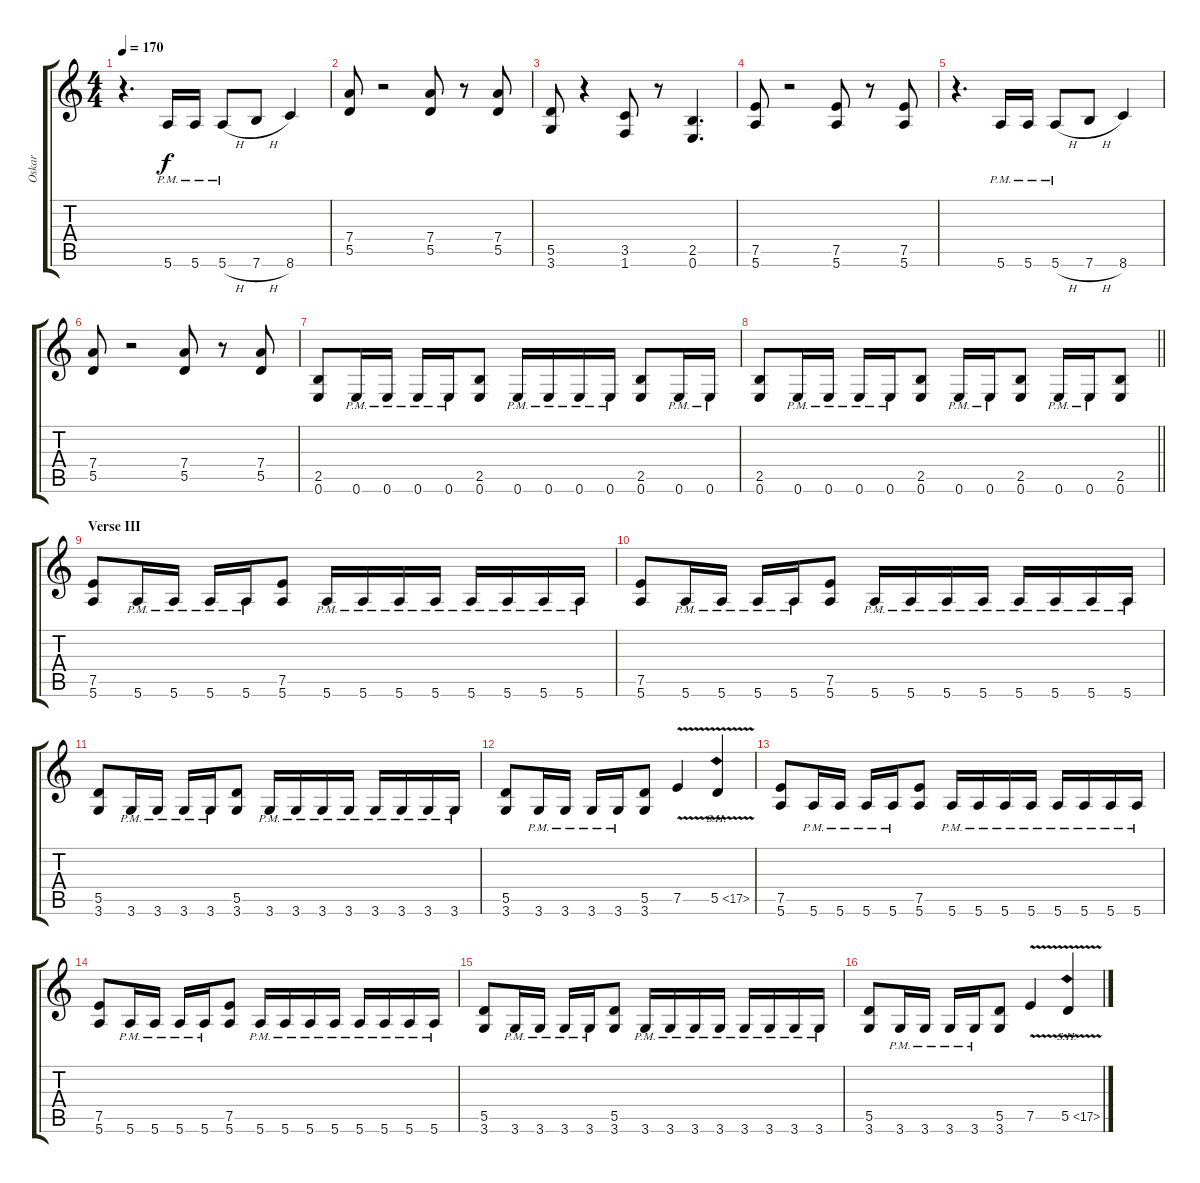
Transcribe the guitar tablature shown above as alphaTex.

\track ("Oskar" "Oskar") {instrument distortionguitar}
\staff {score tabs}
\tuning (E4 B3 G3 D3 A2 E2) {hide}
\ts (4 4)
\tempo 170
\clef g2
\ks c
r.4{d dy f} 5.6{pm}.16 5.6{pm}.16 5.6{h pm}.8 7.6{h}.8 8.6.4 |
(7.4 5.5).8 r.2 (7.4 5.5).8 r.8 (7.4 5.5).8 |
(5.5 3.6).8 r.4 (3.5 1.6).8 r.8 (2.5 0.6).4{d} |
(7.5 5.6).8 r.2 (7.5 5.6).8 r.8 (7.5 5.6).8 |
r.4{d} 5.6{pm}.16 5.6{pm}.16 5.6{h pm}.8 7.6{h}.8 8.6.4 |
(7.4 5.5).8 r.2 (7.4 5.5).8 r.8 (7.4 5.5).8 |
(2.5 0.6).8 0.6{pm}.16 0.6{pm}.16 0.6{pm}.16 0.6{pm}.16 (2.5 0.6).8 0.6{pm}.16 0.6{pm}.16 0.6{pm}.16 0.6{pm}.16 (2.5 0.6).8 0.6{pm}.16 0.6{pm}.16 |
\barLineRight lightlight
(2.5 0.6).8 0.6{pm}.16 0.6{pm}.16 0.6{pm}.16 0.6{pm}.16 (2.5 0.6).8 0.6{pm}.16 0.6{pm}.16 (2.5 0.6).8 0.6{pm}.16 0.6{pm}.16 (2.5 0.6).8 |
\section ("" "Verse III")
(7.5 5.6).8 5.6{pm}.16 5.6{pm}.16 5.6{pm}.16 5.6{pm}.16 (7.5 5.6).8 5.6{pm}.16 5.6{pm}.16 5.6{pm}.16 5.6{pm}.16 5.6{pm}.16 5.6{pm}.16 5.6{pm}.16 5.6{pm}.16 |
(7.5 5.6).8 5.6{pm}.16 5.6{pm}.16 5.6{pm}.16 5.6{pm}.16 (7.5 5.6).8 5.6{pm}.16 5.6{pm}.16 5.6{pm}.16 5.6{pm}.16 5.6{pm}.16 5.6{pm}.16 5.6{pm}.16 5.6{pm}.16 |
(5.5 3.6).8 3.6{pm}.16 3.6{pm}.16 3.6{pm}.16 3.6{pm}.16 (5.5 3.6).8 3.6{pm}.16 3.6{pm}.16 3.6{pm}.16 3.6{pm}.16 3.6{pm}.16 3.6{pm}.16 3.6{pm}.16 3.6{pm}.16 |
(5.5 3.6).8 3.6{pm}.16 3.6{pm}.16 3.6{pm}.16 3.6{pm}.16 (5.5 3.6).8 7.5{v}.4 5.5{sh 12 v}.4 |
(7.5 5.6).8 5.6{pm}.16 5.6{pm}.16 5.6{pm}.16 5.6{pm}.16 (7.5 5.6).8 5.6{pm}.16 5.6{pm}.16 5.6{pm}.16 5.6{pm}.16 5.6{pm}.16 5.6{pm}.16 5.6{pm}.16 5.6{pm}.16 |
(7.5 5.6).8 5.6{pm}.16 5.6{pm}.16 5.6{pm}.16 5.6{pm}.16 (7.5 5.6).8 5.6{pm}.16 5.6{pm}.16 5.6{pm}.16 5.6{pm}.16 5.6{pm}.16 5.6{pm}.16 5.6{pm}.16 5.6{pm}.16 |
(5.5 3.6).8 3.6{pm}.16 3.6{pm}.16 3.6{pm}.16 3.6{pm}.16 (5.5 3.6).8 3.6{pm}.16 3.6{pm}.16 3.6{pm}.16 3.6{pm}.16 3.6{pm}.16 3.6{pm}.16 3.6{pm}.16 3.6{pm}.16 |
(5.5 3.6).8 3.6{pm}.16 3.6{pm}.16 3.6{pm}.16 3.6{pm}.16 (5.5 3.6).8 7.5{v}.4 5.5{sh 12 v}.4
